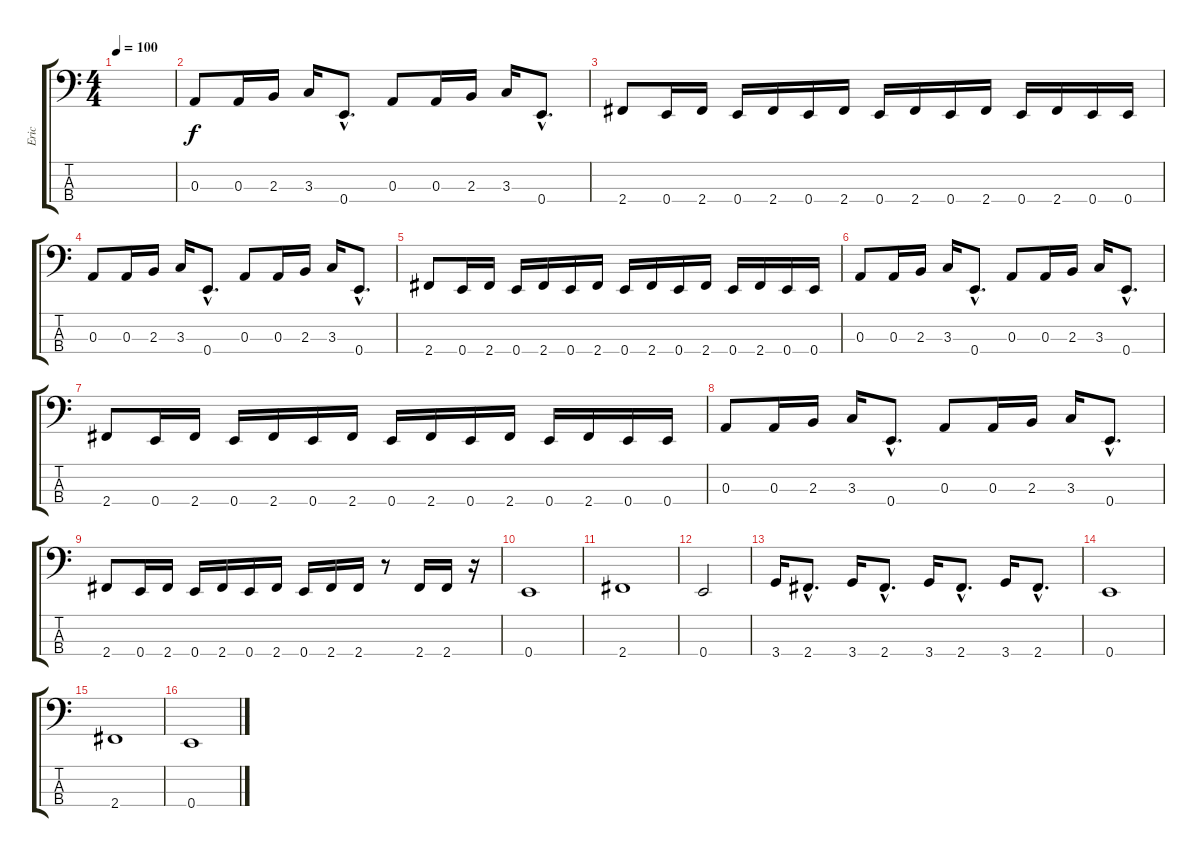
\track ("Eric" "Eric") {instrument electricbasspick}
\staff {score tabs}
\tuning (G2 D2 A1 E1) {hide}
\ts (4 4)
\tempo 100
\clef f4
\ks c
|
0.3.8 0.3.16 2.3.16 3.3.16 0.4{hac}.8{d} 0.3.8 0.3.16 2.3.16 3.3.16 0.4{hac}.8{d} |
2.4.8 0.4.16 2.4.16 0.4.16 2.4.16 0.4.16 2.4.16 0.4.16 2.4.16 0.4.16 2.4.16 0.4.16 2.4.16 0.4.16 0.4.16 |
0.3.8 0.3.16 2.3.16 3.3.16 0.4{hac}.8{d} 0.3.8 0.3.16 2.3.16 3.3.16 0.4{hac}.8{d} |
2.4.8 0.4.16 2.4.16 0.4.16 2.4.16 0.4.16 2.4.16 0.4.16 2.4.16 0.4.16 2.4.16 0.4.16 2.4.16 0.4.16 0.4.16 |
0.3.8 0.3.16 2.3.16 3.3.16 0.4{hac}.8{d} 0.3.8 0.3.16 2.3.16 3.3.16 0.4{hac}.8{d} |
2.4.8 0.4.16 2.4.16 0.4.16 2.4.16 0.4.16 2.4.16 0.4.16 2.4.16 0.4.16 2.4.16 0.4.16 2.4.16 0.4.16 0.4.16 |
0.3.8 0.3.16 2.3.16 3.3.16 0.4{hac}.8{d} 0.3.8 0.3.16 2.3.16 3.3.16 0.4{hac}.8{d} |
2.4.8 0.4.16 2.4.16 0.4.16 2.4.16 0.4.16 2.4.16 0.4.16 2.4.16 2.4.16 r.8 2.4.16 2.4.16 r.16 |
0.4.1 |
2.4.1 |
0.4.2 |
3.4.16 2.4{hac}.8{d} 3.4.16 2.4{hac}.8{d} 3.4.16 2.4{hac}.8{d} 3.4.16 2.4{hac}.8{d} |
0.4.1 |
2.4.1 |
0.4.1
